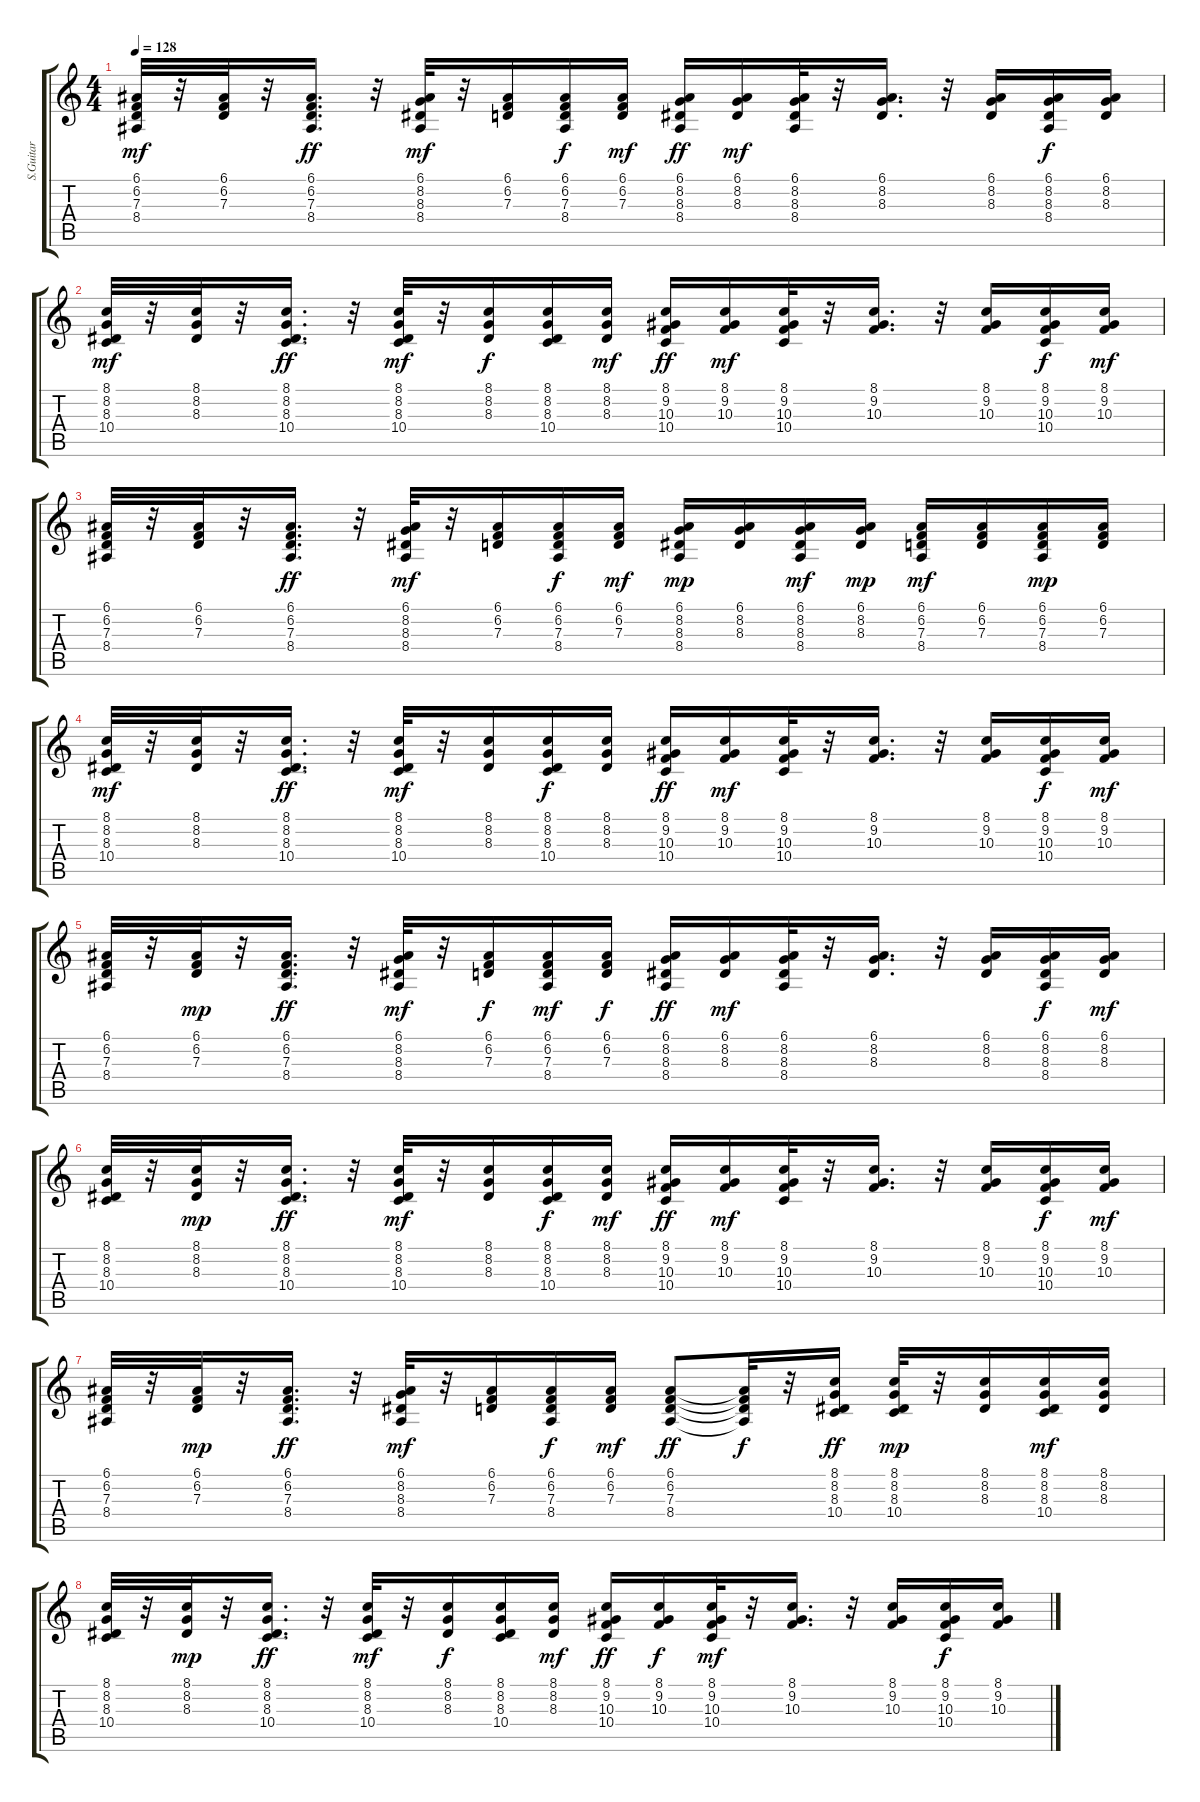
\track ("S.Guitar" "S.Guitar") {instrument pad1newage}
\staff {score tabs}
\tuning (E4 B3 G3 D3 A2 E2) {hide}
\ts (4 4)
\tempo 128
\clef g2
\ks c
(6.1 6.2 7.3 8.4).32{dy mf} r.32 (6.1 6.2 7.3).32 r.32 (6.1 6.2 7.3 8.4).16{d dy ff} r.32 (6.1 8.2 8.3 8.4).32{dy mf} r.32 (6.1 6.2 7.3).16 (6.1 6.2 7.3 8.4).16{dy f} (6.1 6.2 7.3).16{dy mf} (6.1 8.2 8.3 8.4).16{dy ff} (6.1 8.2 8.3).16{dy mf} (6.1 8.2 8.3 8.4).32 r.32 (6.1 8.2 8.3).16{d} r.32 (6.1 8.2 8.3).16 (6.1 8.2 8.3 8.4).16{dy f} (6.1 8.2 8.3).16 |
(8.1 8.2 8.3 10.4).32{dy mf} r.32 (8.1 8.2 8.3).32 r.32 (8.1 8.2 8.3 10.4).16{d dy ff} r.32 (8.1 8.2 8.3 10.4).32{dy mf} r.32 (8.1 8.2 8.3).16{dy f} (8.1 8.2 8.3 10.4).16 (8.1 8.2 8.3).16{dy mf} (8.1 9.2 10.3 10.4).16{dy ff} (8.1 9.2 10.3).16{dy mf} (8.1 9.2 10.3 10.4).32 r.32 (8.1 9.2 10.3).16{d} r.32 (8.1 9.2 10.3).16 (8.1 9.2 10.3 10.4).16{dy f} (8.1 9.2 10.3).16{dy mf} |
(6.1 6.2 7.3 8.4).32 r.32 (6.1 6.2 7.3).32 r.32 (6.1 6.2 7.3 8.4).16{d dy ff} r.32 (6.1 8.2 8.3 8.4).32{dy mf} r.32 (6.1 6.2 7.3).16 (6.1 6.2 7.3 8.4).16{dy f} (6.1 6.2 7.3).16{dy mf} (6.1 8.2 8.3 8.4).16{dy mp} (6.1 8.2 8.3).16 (6.1 8.2 8.3 8.4).16{dy mf} (6.1 8.2 8.3).16{dy mp} (6.1 6.2 7.3 8.4).16{dy mf} (6.1 6.2 7.3).16 (6.1 6.2 7.3 8.4).16{dy mp} (6.1 6.2 7.3).16 |
(8.1 8.2 8.3 10.4).32{dy mf} r.32 (8.1 8.2 8.3).32 r.32 (8.1 8.2 8.3 10.4).16{d dy ff} r.32 (8.1 8.2 8.3 10.4).32{dy mf} r.32 (8.1 8.2 8.3).16 (8.1 8.2 8.3 10.4).16{dy f} (8.1 8.2 8.3).16 (8.1 9.2 10.3 10.4).16{dy ff} (8.1 9.2 10.3).16{dy mf} (8.1 9.2 10.3 10.4).32 r.32 (8.1 9.2 10.3).16{d} r.32 (8.1 9.2 10.3).16 (8.1 9.2 10.3 10.4).16{dy f} (8.1 9.2 10.3).16{dy mf} |
(6.1 6.2 7.3 8.4).32 r.32 (6.1 6.2 7.3).32{dy mp} r.32 (6.1 6.2 7.3 8.4).16{d dy ff} r.32 (6.1 8.2 8.3 8.4).32{dy mf} r.32 (6.1 6.2 7.3).16{dy f} (6.1 6.2 7.3 8.4).16{dy mf} (6.1 6.2 7.3).16{dy f} (6.1 8.2 8.3 8.4).16{dy ff} (6.1 8.2 8.3).16{dy mf} (6.1 8.2 8.3 8.4).32 r.32 (6.1 8.2 8.3).16{d} r.32 (6.1 8.2 8.3).16 (6.1 8.2 8.3 8.4).16{dy f} (6.1 8.2 8.3).16{dy mf} |
(8.1 8.2 8.3 10.4).32 r.32 (8.1 8.2 8.3).32{dy mp} r.32 (8.1 8.2 8.3 10.4).16{d dy ff} r.32 (8.1 8.2 8.3 10.4).32{dy mf} r.32 (8.1 8.2 8.3).16 (8.1 8.2 8.3 10.4).16{dy f} (8.1 8.2 8.3).16{dy mf} (8.1 9.2 10.3 10.4).16{dy ff} (8.1 9.2 10.3).16{dy mf} (8.1 9.2 10.3 10.4).32 r.32 (8.1 9.2 10.3).16{d} r.32 (8.1 9.2 10.3).16 (8.1 9.2 10.3 10.4).16{dy f} (8.1 9.2 10.3).16{dy mf} |
(6.1 6.2 7.3 8.4).32 r.32 (6.1 6.2 7.3).32{dy mp} r.32 (6.1 6.2 7.3 8.4).16{d dy ff} r.32 (6.1 8.2 8.3 8.4).32{dy mf} r.32 (6.1 6.2 7.3).16 (6.1 6.2 7.3 8.4).16{dy f} (6.1 6.2 7.3).16{dy mf} (6.1 6.2 7.3 8.4).8{dy ff} (6.1{t} 6.2{t} 7.3{t} 8.4{t}).32{dy f} r.32 (8.1 8.2 8.3 10.4).16{dy ff} (8.1 8.2 8.3 10.4).32{dy mp} r.32 (8.1 8.2 8.3).16 (8.1 8.2 8.3 10.4).16{dy mf} (8.1 8.2 8.3).16 |
(8.1 8.2 8.3 10.4).32 r.32 (8.1 8.2 8.3).32{dy mp} r.32 (8.1 8.2 8.3 10.4).16{d dy ff} r.32 (8.1 8.2 8.3 10.4).32{dy mf} r.32 (8.1 8.2 8.3).16{dy f} (8.1 8.2 8.3 10.4).16 (8.1 8.2 8.3).16{dy mf} (8.1 9.2 10.3 10.4).16{dy ff} (8.1 9.2 10.3).16{dy f} (8.1 9.2 10.3 10.4).32{dy mf} r.32 (8.1 9.2 10.3).16{d} r.32 (8.1 9.2 10.3).16 (8.1 9.2 10.3 10.4).16{dy f} (8.1 9.2 10.3).16
